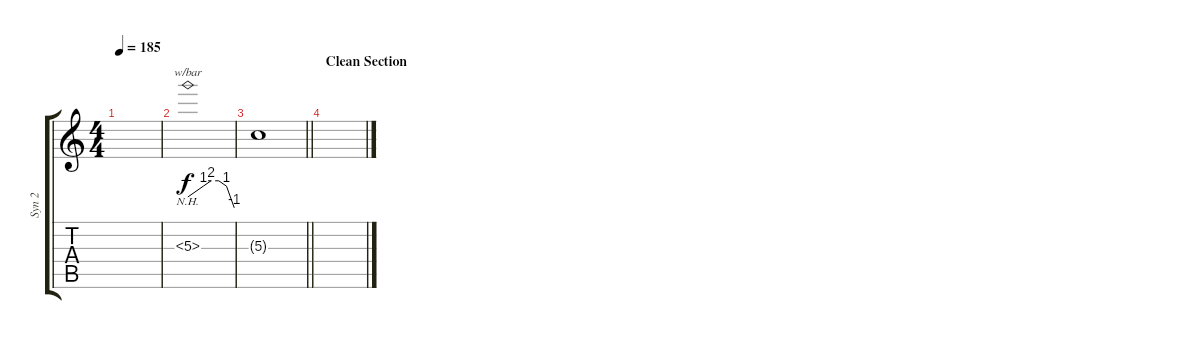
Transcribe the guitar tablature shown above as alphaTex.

\track ("Syn 2" "Syn 2") {instrument distortionguitar}
\staff {score tabs}
\tuning (E4 B3 G3 D3 A2 D2) {hide}
\ts (4 4)
\tempo 185
\clef g2
\ks c
|
5.3{nh}.1{tbe (custom default 0 0 20 4 30 8 40 8 50 4 60 -4) balance 2} |
\barLineRight lightlight
5.3{t}.1 |
\section ("" "Clean Section")
